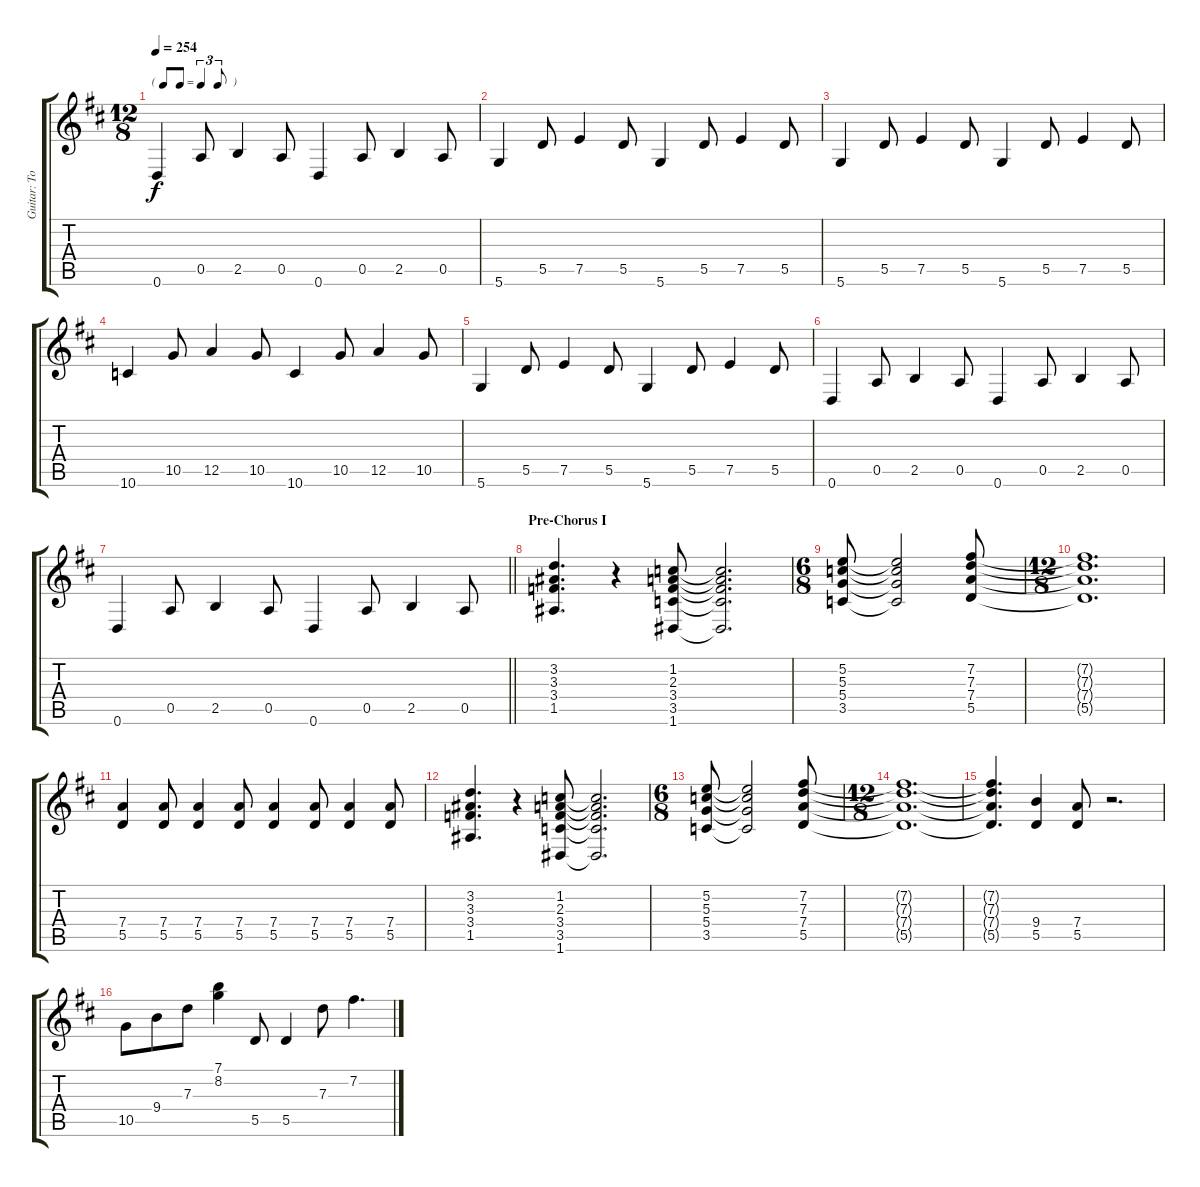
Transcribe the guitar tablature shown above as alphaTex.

\track ("Guitar: Todd" "Guitar: To") {instrument distortionguitar}
\staff {score tabs}
\tuning (E4 B3 G3 D3 A2 D2) {hide}
\ts (12 8)
\tf triplet8th
\tempo 254
\clef g2
\ks d
0.6.4{dy f} 0.5.8 2.5.4 0.5.8 0.6.4 0.5.8 2.5.4 0.5.8 |
5.6.4 5.5.8 7.5.4 5.5.8 5.6.4 5.5.8 7.5.4 5.5.8 |
5.6.4 5.5.8 7.5.4 5.5.8 5.6.4 5.5.8 7.5.4 5.5.8 |
10.6.4 10.5.8 12.5.4 10.5.8 10.6.4 10.5.8 12.5.4 10.5.8 |
5.6.4 5.5.8 7.5.4 5.5.8 5.6.4 5.5.8 7.5.4 5.5.8 |
0.6.4 0.5.8 2.5.4 0.5.8 0.6.4 0.5.8 2.5.4 0.5.8 |
\barLineRight lightlight
0.6.4 0.5.8 2.5.4 0.5.8 0.6.4 0.5.8 2.5.4 0.5.8 |
\section ("" "Pre-Chorus I")
(3.2 3.3 3.4 1.5).4{d} r.4 (1.2 2.3 3.4 3.5 1.6).8 (1.2{t} 2.3{t} 3.4{t} 3.5{t} 1.6{t}).2{d} |
\ts (6 8)
(5.2 5.3 5.4 3.5).8 (5.2{t} 5.3{t} 5.4{t} 3.5{t}).2 (7.2 7.3 7.4 5.5).8 |
\ts (12 8)
(7.2{t} 7.3{t} 7.4{t} 5.5{t}).1{d} |
(7.4 5.5).4 (7.4 5.5).8 (7.4 5.5).4 (7.4 5.5).8 (7.4 5.5).4 (7.4 5.5).8 (7.4 5.5).4 (7.4 5.5).8 |
(3.2 3.3 3.4 1.5).4{d} r.4 (1.2 2.3 3.4 3.5 1.6).8 (1.2{t} 2.3{t} 3.4{t} 3.5{t} 1.6{t}).2{d} |
\ts (6 8)
(5.2 5.3 5.4 3.5).8 (5.2{t} 5.3{t} 5.4{t} 3.5{t}).2 (7.2 7.3 7.4 5.5).8 |
\ts (12 8)
(7.2{t} 7.3{t} 7.4{t} 5.5{t}).1{d} |
(7.2{t} 7.3{t} 7.4{t} 5.5{t}).4{d} (9.4 5.5).4 (7.4 5.5).8 r.2{d} |
10.5.8 9.4.8 7.3.8 (7.1 8.2).4 5.5.8 5.5.4 7.3.8 7.2.4{d}
